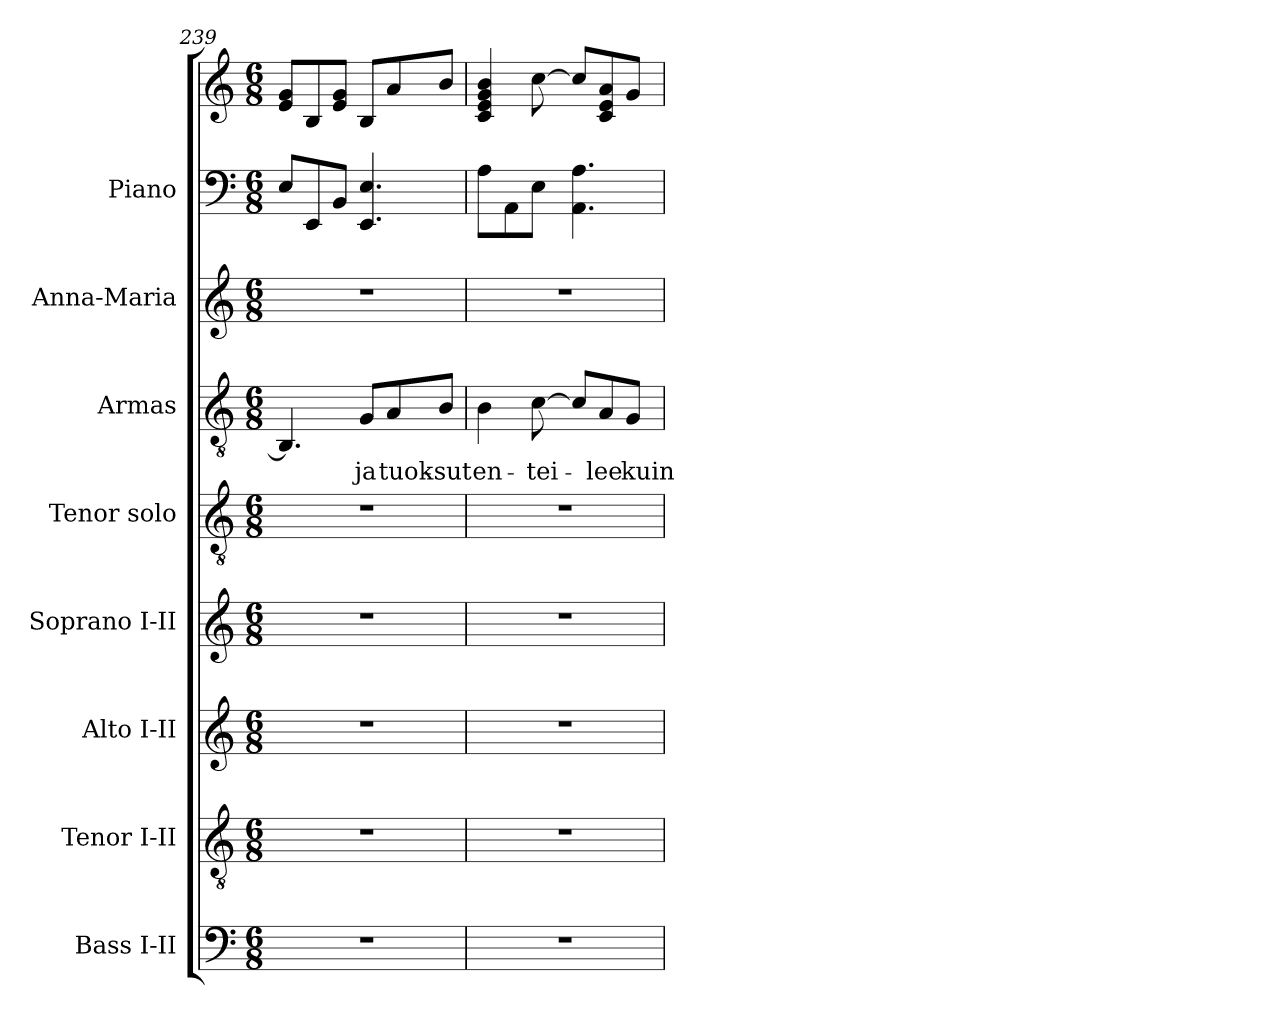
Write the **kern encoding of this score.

**kern	**kern	**kern	**kern	**kern	**kern	**text	**kern	**kern	**kern
*part8	*part7	*part6	*part5	*part4	*part3	*part3	*part2	*part1	*part1
*staff9	*staff8	*staff7	*staff6	*staff5	*staff4	*staff4	*staff3	*staff2	*staff1
*I"Bass I-II	*I"Tenor I-II	*I"Alto I-II	*I"Soprano I-II	*I"Tenor solo	*I"Armas	*	*I"Anna-Maria	*I"Piano	*
*I'B.	*I'T.	*I'A.	*I'S.	*I'T. Solo	*I'Armas	*	*I'A-M	*I'Pno.	*
*clefF4	*clefGv2	*clefG2	*clefG2	*clefGv2	*clefGv2	*	*clefG2	*clefF4	*clefG2
*	*ITrd7c12	*	*	*ITrd7c12	*ITrd7c12	*	*	*	*
*k[]	*k[]	*k[]	*k[]	*k[]	*k[]	*	*k[]	*k[]	*k[]
*C:	*C:	*C:	*C:	*C:	*C:	*	*C:	*C:	*C:
*M6/8	*M6/8	*M6/8	*M6/8	*M6/8	*M6/8	*	*M6/8	*M6/8	*M6/8
=239	=239	=239	=239	=239	=239	=239	=239	=239	=239
!LO:N:vis=1	!LO:N:vis=1	!LO:N:vis=1	!LO:N:vis=1	!LO:N:vis=1	!	!	!LO:N:vis=1	!	!
2.r	2.r	2.r	2.r	2.r	4.BBBi/]	.	2.r	8Ei/L	8ei/ 8giL
.	.	.	.	.	.	.	.	8EEi/	8Bi/
.	.	.	.	.	.	.	.	8BBi/J	8ei/ 8giJ
!	!	!	!	!	!	!LO:LY:b:color=#000000	!	!	!
.	.	.	.	.	8GGi/L	ja	.	4.EEi/ 4.Ei	8Bi/L
!	!	!	!	!	!	!LO:LY:b:color=#000000	!	!	!
.	.	.	.	.	8AAi/	tuok-	.	.	8ai/
!	!	!	!	!	!	!LO:LY:b:color=#000000	!	!	!
.	.	.	.	.	8BBi/J	-sut	.	.	8bi/J
=240	=240	=240	=240	=240	=240	=240	=240	=240	=240
!LO:N:vis=1	!LO:N:vis=1	!LO:N:vis=1	!LO:N:vis=1	!LO:N:vis=1	!	!	!	!	!
!	!	!	!	!	!	!LO:LY:b:color=#000000	!LO:N:vis=1	!	!
2.r	2.r	2.r	2.r	2.r	4BBi\	en-	2.r	8Ai\L	4ci/ 4ei 4gi 4bi
.	.	.	.	.	.	.	.	8AAi\	.
!	!	!	!	!	!	!LO:LY:b:color=#000000	!	!	!
.	.	.	.	.	[>8Ci\	-tei-	.	8Ei\J	[>8cci\
.	.	.	.	.	8Ci/L]	.	.	4.AAi\ 4.Ai	8cci/L]
!	!	!	!	!	!	!LO:LY:b:color=#000000	!	!	!
.	.	.	.	.	8AAi/	-lee	.	.	8ci/ 8ei 8ai
!	!	!	!	!	!	!LO:LY:b:color=#000000	!	!	!
.	.	.	.	.	8GGi/J	kuin	.	.	8gi/J
=	=	=	=	=	=	=	=	=	=
*-	*-	*-	*-	*-	*-	*-	*-	*-	*-
